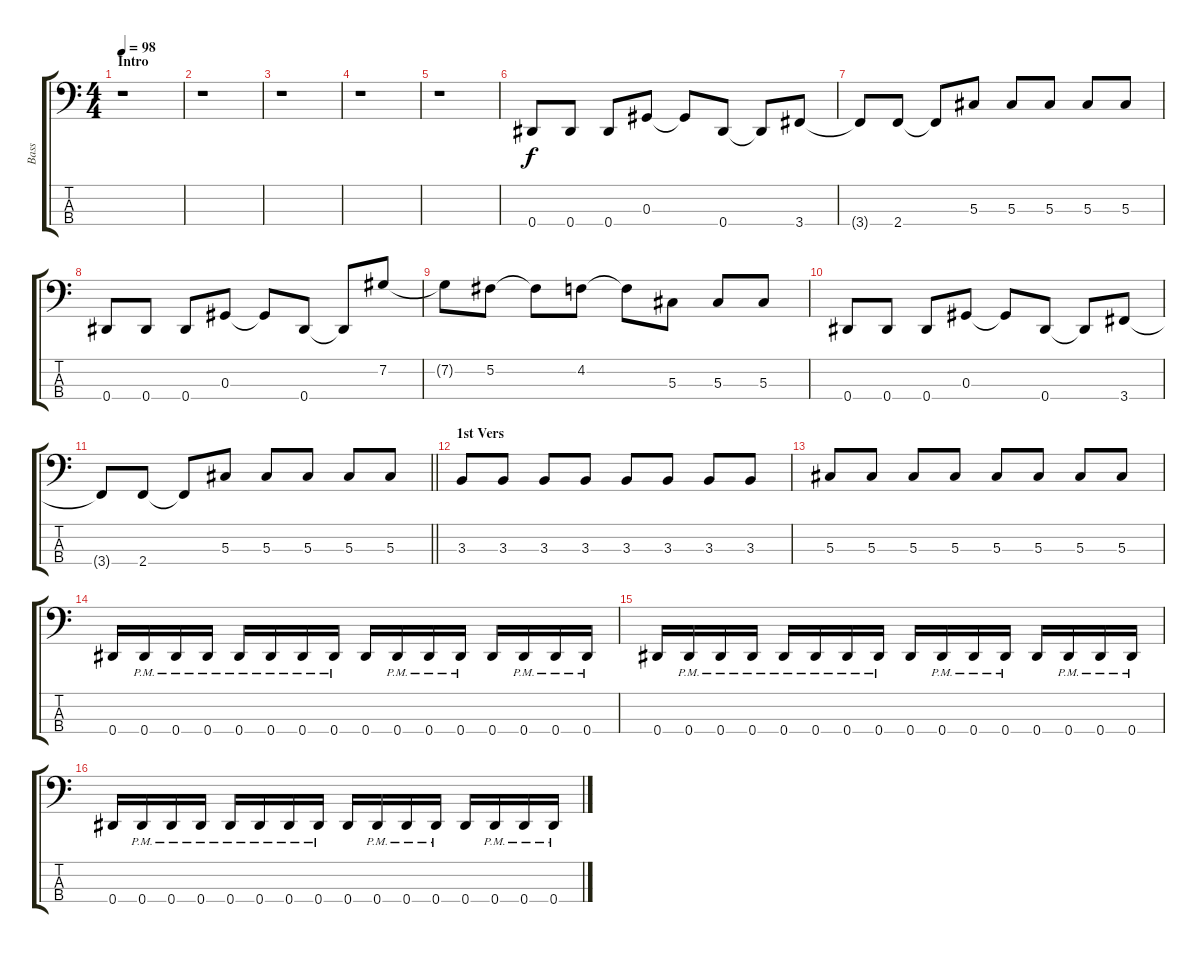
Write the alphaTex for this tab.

\track ("Bass" "Bass") {instrument electricbassfinger}
\staff {score tabs}
\tuning (Gb2 Db2 Ab1 Eb1) {hide}
\ts (4 4)
\section ("" "Intro")
\tempo 98
\clef f4
\ks c
r.1{dy f instrument electricbassfinger} |
r.1 |
r.1 |
r.1 |
r.1 |
0.4.8 0.4.8 0.4.8 0.3.8 0.3{t}.8 0.4.8 0.4{t}.8 3.4.8 |
3.4{t}.8 2.4.8 2.4{t}.8 5.3.8 5.3.8 5.3.8 5.3.8 5.3.8 |
0.4.8 0.4.8 0.4.8 0.3.8 0.3{t}.8 0.4.8 0.4{t}.8 7.2.8 |
7.2{t}.8 5.2.8 5.2{t}.8 4.2.8 4.2{t}.8 5.3.8 5.3.8 5.3.8 |
0.4.8 0.4.8 0.4.8 0.3.8 0.3{t}.8 0.4.8 0.4{t}.8 3.4.8 |
\barLineRight lightlight
3.4{t}.8 2.4.8 2.4{t}.8 5.3.8 5.3.8 5.3.8 5.3.8 5.3.8 |
\section ("" "1st Vers")
3.3.8 3.3.8 3.3.8 3.3.8 3.3.8 3.3.8 3.3.8 3.3.8 |
5.3.8 5.3.8 5.3.8 5.3.8 5.3.8 5.3.8 5.3.8 5.3.8 |
0.4.16 0.4{pm}.16 0.4{pm}.16 0.4{pm}.16 0.4{pm}.16 0.4{pm}.16 0.4{pm}.16 0.4{pm}.16 0.4.16 0.4{pm}.16 0.4{pm}.16 0.4{pm}.16 0.4.16 0.4{pm}.16 0.4{pm}.16 0.4{pm}.16 |
0.4.16 0.4{pm}.16 0.4{pm}.16 0.4{pm}.16 0.4{pm}.16 0.4{pm}.16 0.4{pm}.16 0.4{pm}.16 0.4.16 0.4{pm}.16 0.4{pm}.16 0.4{pm}.16 0.4.16 0.4{pm}.16 0.4{pm}.16 0.4{pm}.16 |
0.4.16 0.4{pm}.16 0.4{pm}.16 0.4{pm}.16 0.4{pm}.16 0.4{pm}.16 0.4{pm}.16 0.4{pm}.16 0.4.16 0.4{pm}.16 0.4{pm}.16 0.4{pm}.16 0.4.16 0.4{pm}.16 0.4{pm}.16 0.4{pm}.16
